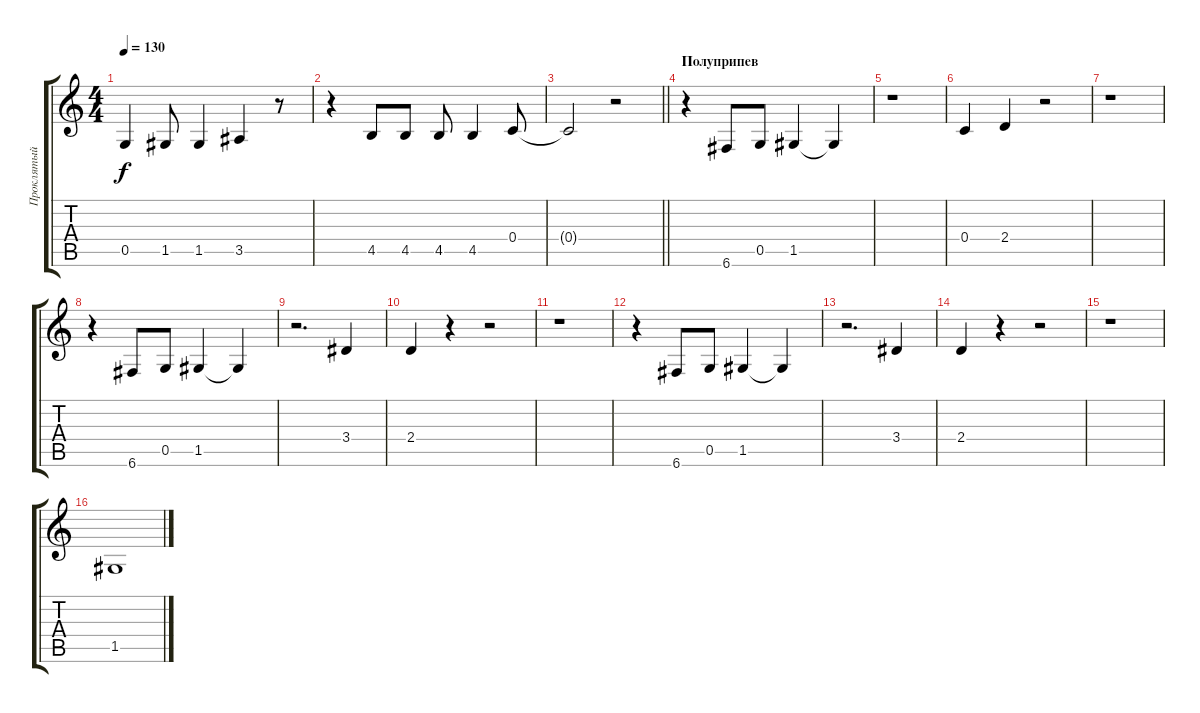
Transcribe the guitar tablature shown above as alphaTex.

\track ("Проклятый" "Проклятый") {instrument contrabass}
\staff {score tabs}
\tuning (D4 A3 F3 C3 G2 C2) {hide}
\ts (4 4)
\tempo 130
\clef g2
\ks c
0.5.4{dy f} 1.5.8 1.5.4 3.5.4 r.8 |
r.4 4.5.8 4.5.8 4.5.8 4.5.4 0.4.8 |
\barLineRight lightlight
0.4{t}.2 r.2 |
\section ("" "Полуприпев")
r.4 6.6.8 0.5.8 1.5.4 1.5{t}.4 |
r.1 |
0.4.4 2.4.4 r.2 |
r.1 |
r.4 6.6.8 0.5.8 1.5.4 1.5{t}.4 |
r.2{d} 3.4.4 |
2.4.4 r.4 r.2 |
r.1 |
r.4 6.6.8 0.5.8 1.5.4 1.5{t}.4 |
r.2{d} 3.4.4 |
2.4.4 r.4 r.2 |
r.1 |
1.5.1
